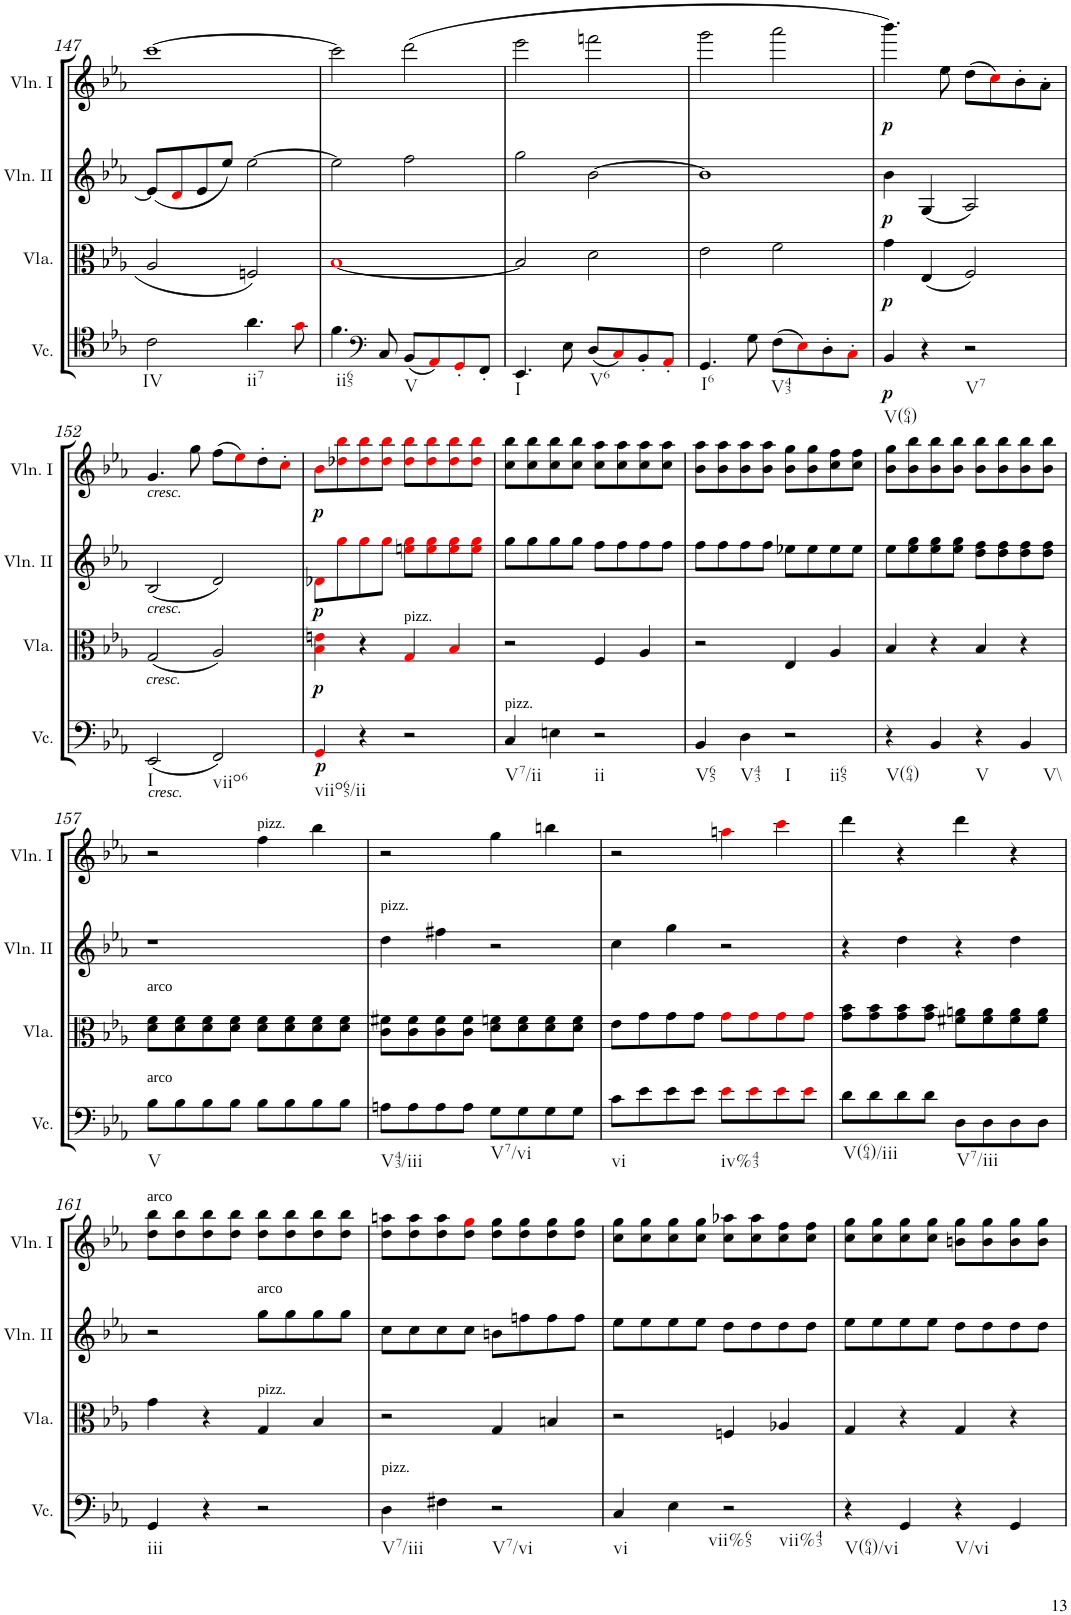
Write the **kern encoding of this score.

**kern	**dynam	**kern	**dynam	**kern	**dynam	**kern	**dynam
*part4	*part4	*part3	*part3	*part2	*part2	*part1	*part1
*staff4	*staff4	*staff3	*staff3	*staff2	*staff2	*staff1	*staff1
*I"Violoncello	*	*I"Viola	*	*I"Violin II	*	*I"Violin I	*
*I'Vc.	*	*I'Vla.	*	*I'Vln. II	*	*I'Vln. I	*
!!LO:PB:g=z
*clefC4	*	*clefC3	*	*clefG2	*	*clefG2	*
*k[b-e-a-]	*	*k[b-e-a-]	*	*k[b-e-a-]	*	*k[b-e-a-]	*
*E-:	*	*E-:	*	*E-:	*	*E-:	*
*M4/4	*	*M4/4	*	*M4/4	*	*M4/4	*
*met(c)	*	*met(c)	*	*met(c)	*	*met(c)	*
=147	=147	=147	=147	=147	=147	=147	=147
!LO:TX:b:t=IV	!	!	!	!	!	!	!
2c\	.	2A-/	.	(8e-/L]	.	[1ccc	.
.	.	.	.	8di/	.	.	.
.	.	.	.	8e-/	.	.	.
.	.	.	.	8ee-/J)	.	.	.
!LO:TX:b:t=ii7	!	!	!	!	!	!	!
4.a-\	.	2Fn/	.	[2ee-\	.	.	.
8gi\	.	.	.	.	.	.	.
=148	=148	=148	=148	=148	=148	=148	=148
!LO:TX:b:t=ii65	!	!	!	!	!	!	!
4.f\	.	[1B-i	.	2ee-\]	.	2ccc\]	.
*clefF4	*	*	*	*	*	*	*
8C/	.	.	.	.	.	.	.
!LO:TX:b:t=V	!	!	!	!	!	!	!
(8BB-/L	.	.	.	2ff\	.	(2ddd\	.
8AA-i/)	.	.	.	.	.	.	.
8GG'i/	.	.	.	.	.	.	.
8FF'/J	.	.	.	.	.	.	.
=149	=149	=149	=149	=149	=149	=149	=149
!LO:TX:b:t=I	!	!	!	!	!	!	!
4.EE-/	.	2B-/]	.	2gg\	.	2eee-\	.
8E-\	.	.	.	.	.	.	.
!LO:TX:b:t=V6	!	!	!	!	!	!	!
(8D/L	.	2d\	.	[2b-\	.	2fffn\	.
8Ci/)	.	.	.	.	.	.	.
8BB-'/	.	.	.	.	.	.	.
8AA-'i/J	.	.	.	.	.	.	.
=150	=150	=150	=150	=150	=150	=150	=150
!LO:TX:b:t=I6	!	!	!	!	!	!	!
4.GG/	.	2e-\	.	1b-]	.	2ggg\	.
8G\	.	.	.	.	.	.	.
!LO:TX:b:t=V43	!	!	!	!	!	!	!
(8F\L	.	2f\	.	.	.	2aaa-\	.
8E-i\)	.	.	.	.	.	.	.
8D'\	.	.	.	.	.	.	.
8C'i\J	.	.	.	.	.	.	.
=151	=151	=151	=151	=151	=151	=151	=151
!LO:TX:b:t=V(64)	!	!	!	!	!	!	!
!	!LO:DY:b	!	!LO:DY:b	!	!LO:DY:b	!	!LO:DY:b
4BB-/	p	4g\	p	4b-\	p	4.bbb-\)	p
4r	.	(4E-/	.	(4G/	.	.	.
.	.	.	.	.	.	8ee-\	.
!LO:TX:b:t=V7	!	!	!	!	!	!	!
2r	.	2F/)	.	2A-/)	.	(8dd\L	.
.	.	.	.	.	.	8cci\)	.
.	.	.	.	.	.	8b-'\	.
.	.	.	.	.	.	8a-'\J	.
!!LO:LB:g=z
=152	=152	=152	=152	=152	=152	=152	=152
!	!	!	!	!	!	!LO:TX:b:i:t=cresc.	!
!	!	!	!	!LO:TX:b:i:t=cresc.	!	!	!
!	!	!LO:TX:b:i:t=cresc.	!	!	!	!	!
!LO:TX:b:i:t=cresc.	!	!	!	!	!	!	!
!LO:TX:b:t=I	!	!	!	!	!	!	!
(2EE-/	.	(2G/	.	(2B-/	.	4.g/	.
.	.	.	.	.	.	8gg\	.
!LO:TX:b:t=viio6	!	!	!	!	!	!	!
2FF/)	.	2A-/)	.	2d/)	.	(8ff\L	.
.	.	.	.	.	.	8ee-i\)	.
.	.	.	.	.	.	8dd'\	.
.	.	.	.	.	.	8cc'i\J	.
=153	=153	=153	=153	=153	=153	=153	=153
!LO:TX:b:t=viio65/ii	!	!	!	!	!	!	!
!	!LO:DY:b	!	!LO:DY:b	!	!LO:DY:b	!	!LO:DY:b
4GGi/	p	4B-i\ 4eni\	p	8d-Xi\L	p	8b-i\L	p
.	.	.	.	8ggi\	.	8dd-Xi\ 8bb-i\	.
4r	.	4r	.	8ggi\	.	8dd-i\ 8bb-i\	.
.	.	.	.	8ggi\J	.	8dd-i\ 8bb-i\J	.
!	!	!LO:TX:a:t=pizz.	!	!	!	!	!
2r	.	4Gi/	.	8eeni\ 8ggi\L	.	8dd-i\ 8bb-i\L	.
.	.	.	.	8eei\ 8ggi\	.	8dd-i\ 8bb-i\	.
.	.	4B-i/	.	8eei\ 8ggi\	.	8dd-i\ 8bb-i\	.
.	.	.	.	8eei\ 8ggi\J	.	8dd-i\ 8bb-i\J	.
=154	=154	=154	=154	=154	=154	=154	=154
!LO:TX:a:t=pizz.	!	!	!	!	!	!	!
!LO:TX:b:t=V7/ii	!	!	!	!	!	!	!
4C/	.	2r	.	8gg\L	.	8cc\ 8bb-\L	.
.	.	.	.	8gg\	.	8cc\ 8bb-\	.
4En\	.	.	.	8gg\	.	8cc\ 8bb-\	.
.	.	.	.	8gg\J	.	8cc\ 8bb-\J	.
!LO:TX:b:t=ii	!	!	!	!	!	!	!
2r	.	4F/	.	8ff\L	.	8cc\ 8aa-\L	.
.	.	.	.	8ff\	.	8cc\ 8aa-\	.
.	.	4A-/	.	8ff\	.	8cc\ 8aa-\	.
.	.	.	.	8ff\J	.	8cc\ 8aa-\J	.
=155	=155	=155	=155	=155	=155	=155	=155
!LO:TX:b:t=V65	!	!	!	!	!	!	!
4BB-/	.	2r	.	8ff\L	.	8b-\ 8aa-\L	.
.	.	.	.	8ff\	.	8b-\ 8aa-\	.
!LO:TX:b:t=V43	!	!	!	!	!	!	!
4D\	.	.	.	8ff\	.	8b-\ 8aa-\	.
.	.	.	.	8ff\J	.	8b-\ 8aa-\J	.
!LO:TX:b:t=I	!	!	!	!	!	!	!
!LO:TX:b:t=ii65	!	!	!	!	!	!	!
2r	.	4E-/	.	8ee-X\L	.	8b-\ 8gg\L	.
.	.	.	.	8ee-\	.	8b-\ 8gg\	.
.	.	4A-/	.	8ee-\	.	8cc\ 8ff\	.
.	.	.	.	8ee-\J	.	8cc\ 8ff\J	.
=156	=156	=156	=156	=156	=156	=156	=156
!LO:TX:b:t=V(64)	!	!	!	!	!	!	!
4r	.	4B-/	.	8ee-\L	.	8b-\ 8gg\L	.
.	.	.	.	8ee-\ 8gg\	.	8b-\ 8bb-\	.
4BB-/	.	4r	.	8ee-\ 8gg\	.	8b-\ 8bb-\	.
.	.	.	.	8ee-\ 8gg\J	.	8b-\ 8bb-\J	.
!LO:TX:b:t=V	!	!	!	!	!	!	!
4r	.	4B-/	.	8dd\ 8ff\L	.	8b-\ 8bb-\L	.
.	.	.	.	8dd\ 8ff\	.	8b-\ 8bb-\	.
!LO:TX:b:t=V\\	!	!	!	!	!	!	!
4BB-/	.	4r	.	8dd\ 8ff\	.	8b-\ 8bb-\	.
.	.	.	.	8dd\ 8ff\J	.	8b-\ 8bb-\J	.
!!LO:LB:g=z
=157	=157	=157	=157	=157	=157	=157	=157
!	!	!LO:TX:a:t=arco	!	!	!	!	!
!LO:TX:a:t=arco	!	!	!	!	!	!	!
!LO:TX:b:t=V	!	!	!	!	!	!	!
8B-\L	.	8d\ 8f\L	.	1r	.	2r	.
8B-\	.	8d\ 8f\	.	.	.	.	.
8B-\	.	8d\ 8f\	.	.	.	.	.
8B-\J	.	8d\ 8f\J	.	.	.	.	.
!	!	!	!	!	!	!LO:TX:a:t=pizz.	!
8B-\L	.	8d\ 8f\L	.	.	.	4ff\	.
8B-\	.	8d\ 8f\	.	.	.	.	.
8B-\	.	8d\ 8f\	.	.	.	4bb-\	.
8B-\J	.	8d\ 8f\J	.	.	.	.	.
=158	=158	=158	=158	=158	=158	=158	=158
!	!	!	!	!LO:TX:a:t=pizz.	!	!	!
!LO:TX:b:t=V43/iii	!	!	!	!	!	!	!
8An\L	.	8c\ 8f#X\L	.	4dd\	.	2r	.
8A\	.	8c\ 8f#\	.	.	.	.	.
8A\	.	8c\ 8f#\	.	4ff#X\	.	.	.
8A\J	.	8c\ 8f#\J	.	.	.	.	.
!LO:TX:b:t=V7/vi	!	!	!	!	!	!	!
8G\L	.	8d\ 8fn\L	.	2r	.	4gg\	.
8G\	.	8d\ 8f\	.	.	.	.	.
8G\	.	8d\ 8f\	.	.	.	4bbn\	.
8G\J	.	8d\ 8f\J	.	.	.	.	.
=159	=159	=159	=159	=159	=159	=159	=159
!LO:TX:b:t=vi	!	!	!	!	!	!	!
8c\L	.	8e-\L	.	4cc\	.	2r	.
8e-\	.	8g\	.	.	.	.	.
8e-\	.	8g\	.	4gg\	.	.	.
8e-\J	.	8g\J	.	.	.	.	.
!LO:TX:b:t=iv%43	!	!	!	!	!	!	!
8e-i\L	.	8gi\L	.	2r	.	4aani\	.
8e-i\	.	8gi\	.	.	.	.	.
8e-i\	.	8gi\	.	.	.	4ccci\	.
8e-i\J	.	8gi\J	.	.	.	.	.
=160	=160	=160	=160	=160	=160	=160	=160
!LO:TX:b:t=V(64)/iii	!	!	!	!	!	!	!
8d\L	.	8g\ 8b-\L	.	4r	.	4ddd\	.
8d\	.	8g\ 8b-\	.	.	.	.	.
8d\	.	8g\ 8b-\	.	4dd\	.	4r	.
8d\J	.	8g\ 8b-\J	.	.	.	.	.
!LO:TX:b:t=V7/iii	!	!	!	!	!	!	!
8D\L	.	8f#X\ 8an\L	.	4r	.	4ddd\	.
8D\	.	8f#\ 8a\	.	.	.	.	.
8D\	.	8f#\ 8a\	.	4dd\	.	4r	.
8D\J	.	8f#\ 8a\J	.	.	.	.	.
!!LO:LB:g=z
=161	=161	=161	=161	=161	=161	=161	=161
!	!	!	!	!	!	!LO:TX:a:t=arco	!
!LO:TX:b:t=iii	!	!	!	!	!	!	!
4GG/	.	4g\	.	2r	.	8dd\ 8bb-\L	.
.	.	.	.	.	.	8dd\ 8bb-\	.
4r	.	4r	.	.	.	8dd\ 8bb-\	.
.	.	.	.	.	.	8dd\ 8bb-\J	.
!	!	!	!	!LO:TX:a:t=arco	!	!	!
!	!	!LO:TX:a:t=pizz.	!	!	!	!	!
2r	.	4G/	.	8gg\L	.	8dd\ 8bb-\L	.
.	.	.	.	8gg\	.	8dd\ 8bb-\	.
.	.	4B-/	.	8gg\	.	8dd\ 8bb-\	.
.	.	.	.	8gg\J	.	8dd\ 8bb-\J	.
=162	=162	=162	=162	=162	=162	=162	=162
!LO:TX:a:t=pizz.	!	!	!	!	!	!	!
!LO:TX:b:t=V7/iii	!	!	!	!	!	!	!
4D\	.	2r	.	8cc\L	.	8dd\ 8aan\L	.
.	.	.	.	8cc\	.	8dd\ 8aa\	.
4F#X\	.	.	.	8cc\	.	8dd\ 8aa\	.
.	.	.	.	8cc\J	.	8dd\ 8ggi\J	.
!LO:TX:b:t=V7/vi	!	!	!	!	!	!	!
2r	.	4G/	.	8bn\L	.	8dd\ 8gg\L	.
.	.	.	.	8ffn\	.	8dd\ 8gg\	.
.	.	4Bn/	.	8ff\	.	8dd\ 8gg\	.
.	.	.	.	8ff\J	.	8dd\ 8gg\J	.
=163	=163	=163	=163	=163	=163	=163	=163
!LO:TX:b:t=vi	!	!	!	!	!	!	!
4C/	.	2r	.	8ee-\L	.	8cc\ 8gg\L	.
.	.	.	.	8ee-\	.	8cc\ 8gg\	.
4E-\	.	.	.	8ee-\	.	8cc\ 8gg\	.
.	.	.	.	8ee-\J	.	8cc\ 8gg\J	.
!LO:TX:b:t=vii%65	!	!	!	!	!	!	!
!LO:TX:b:t=vii%43	!	!	!	!	!	!	!
2r	.	4Fn/	.	8dd\L	.	8cc\ 8aa-X\L	.
.	.	.	.	8dd\	.	8cc\ 8aa-\	.
.	.	4A-X/	.	8dd\	.	8cc\ 8ff\	.
.	.	.	.	8dd\J	.	8cc\ 8ff\J	.
=164	=164	=164	=164	=164	=164	=164	=164
!LO:TX:b:t=V(64)/vi	!	!	!	!	!	!	!
4r	.	4G/	.	8ee-\L	.	8cc\ 8gg\L	.
.	.	.	.	8ee-\	.	8cc\ 8gg\	.
4GG/	.	4r	.	8ee-\	.	8cc\ 8gg\	.
.	.	.	.	8ee-\J	.	8cc\ 8gg\J	.
!LO:TX:b:t=V/vi	!	!	!	!	!	!	!
4r	.	4G/	.	8dd\L	.	8bn\ 8gg\L	.
.	.	.	.	8dd\	.	8b\ 8gg\	.
4GG/	.	4r	.	8dd\	.	8b\ 8gg\	.
.	.	.	.	8dd\J	.	8b\ 8gg\J	.
=	=	=	=	=	=	=	=
*-	*-	*-	*-	*-	*-	*-	*-
